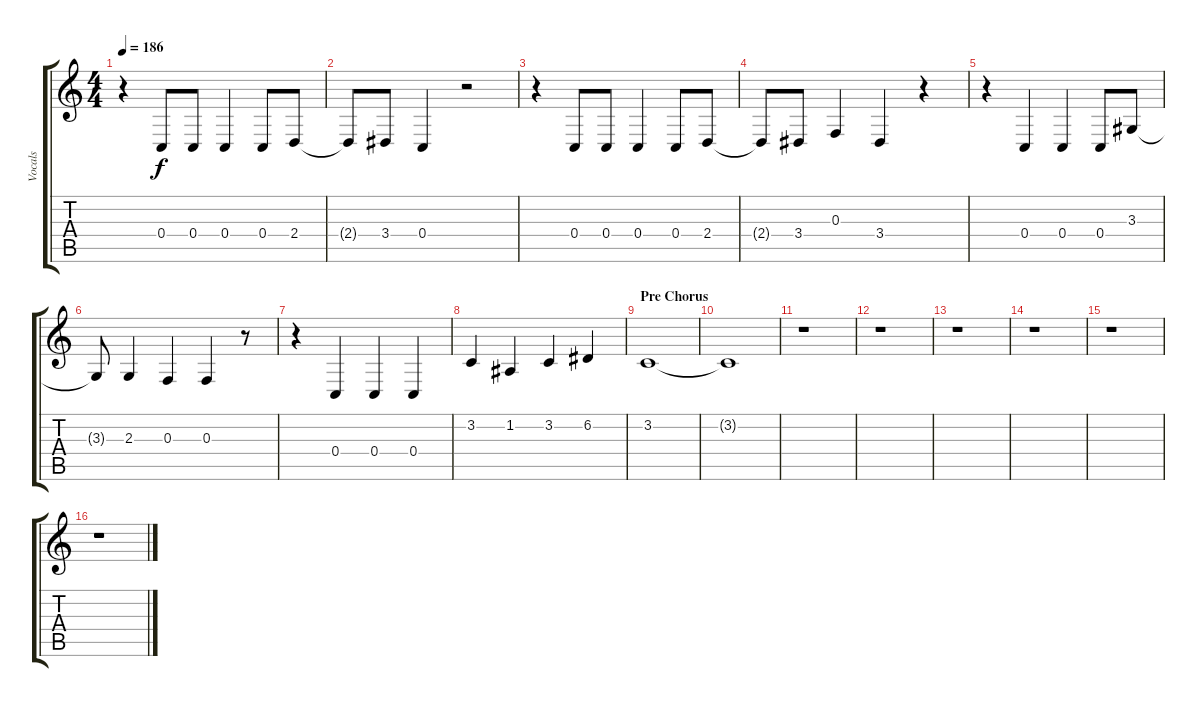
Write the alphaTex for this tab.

\track ("Vocals" "Vocals") {instrument tenorsax}
\staff {score tabs}
\tuning (D4 A3 F3 C3 G2 D2) {hide}
\ts (4 4)
\tempo 186
\clef g2
\ks c
r.4{dy f} 0.4.8 0.4.8 0.4.4 0.4.8 2.4.8 |
2.4{t}.8 3.4.8 0.4.4 r.2 |
r.4 0.4.8 0.4.8 0.4.4 0.4.8 2.4.8 |
2.4{t}.8 3.4.8 0.3.4 3.4.4 r.4 |
r.4 0.4.4 0.4.4 0.4.8 3.3.8 |
3.3{t}.8 2.3.4 0.3.4 0.3.4 r.8 |
r.4 0.4.4 0.4.4 0.4.4 |
3.2.4 1.2.4 3.2.4 6.2.4 |
\section ("" "Pre Chorus")
3.2.1{volume 0} |
3.2{t}.1 |
r.1{volume 16} |
r.1 |
r.1 |
r.1 |
r.1 |
r.1
